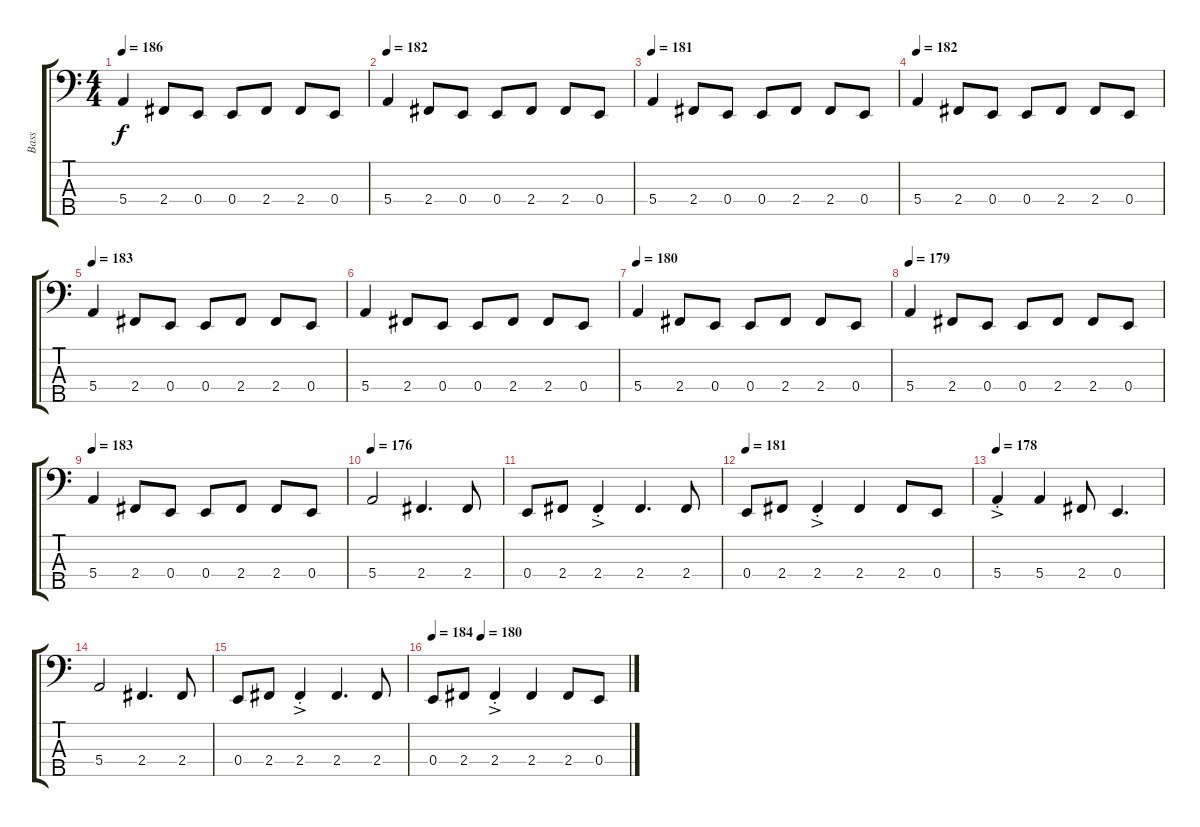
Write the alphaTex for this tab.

\track ("Bass" "Bass") {instrument electricbasspick}
\staff {score tabs}
\tuning (G2 D2 A1 E1 B0) {hide}
\ts (4 4)
\tempo 186
\clef f4
\ks c
5.4.4{dy f} 2.4.8 0.4.8 0.4.8 2.4.8 2.4.8 0.4.8 |
\tempo 182
5.4.4 2.4.8 0.4.8 0.4.8 2.4.8 2.4.8 0.4.8 |
\tempo 181
5.4.4 2.4.8 0.4.8 0.4.8 2.4.8 2.4.8 0.4.8 |
\tempo 182
5.4.4 2.4.8 0.4.8 0.4.8 2.4.8 2.4.8 0.4.8 |
\tempo 183
5.4.4 2.4.8 0.4.8 0.4.8 2.4.8 2.4.8 0.4.8 |
5.4.4 2.4.8 0.4.8 0.4.8 2.4.8 2.4.8 0.4.8 |
\tempo 180
5.4.4 2.4.8 0.4.8 0.4.8 2.4.8 2.4.8 0.4.8 |
\tempo 179
5.4.4 2.4.8 0.4.8 0.4.8 2.4.8 2.4.8 0.4.8 |
\tempo 183
5.4.4 2.4.8 0.4.8 0.4.8 2.4.8 2.4.8 0.4.8 |
\tempo 176
5.4.2 2.4.4{d} 2.4.8 |
0.4.8 2.4.8 2.4{ac st}.4 2.4.4{d} 2.4.8 |
\tempo 181
0.4.8 2.4.8 2.4{ac st}.4 2.4.4 2.4.8 0.4.8 |
\tempo 178
5.4{ac st}.4 5.4.4 2.4.8 0.4.4{d} |
5.4.2 2.4.4{d} 2.4.8 |
0.4.8 2.4.8 2.4{ac st}.4 2.4.4{d} 2.4.8 |
\tempo 184
\tempo (180 0.25)
0.4.8 2.4.8 2.4{ac st}.4 2.4.4 2.4.8 0.4.8
